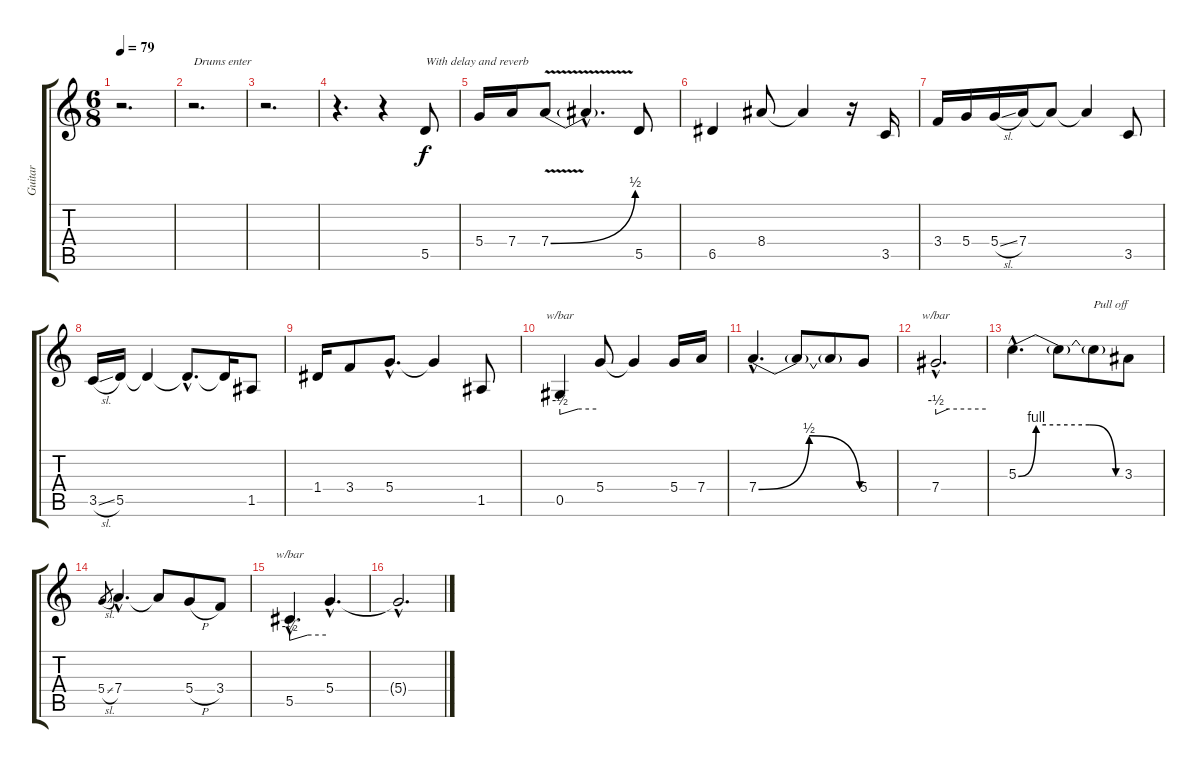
\track ("Guitar" "Guitar") {instrument distortionguitar}
\staff {score tabs}
\tuning (E4 B3 G3 D3 A2 E2) {hide}
\ts (6 8)
\tempo 79
\clef g2
\ks c
r.2{d dy f instrument distortionguitar} |
r.2{d txt "Drums enter"} |
r.2{d} |
r.4{d} r.4 5.5.8{txt "With delay and reverb" volume 16 instrument distortionguitar} |
5.4.16 7.4.16 7.4{be (bend 0 0 60 2) v}.8 7.4{hac t}.4{d} 5.5.8 |
6.5.4 8.4.8 8.4{t}.4 r.16 3.5.16 |
3.4.16 5.4.16 5.4{sl}.16 7.4.16 7.4{t}.8 7.4{t}.4 3.5.8 |
3.5{sl}.16 5.5.16 5.5{t}.4 5.5{hac t}.8{d} 5.5{t}.16 1.5.8 |
1.4.16 3.4.8 5.4{hac}.8{d} 5.4{t}.4 1.5.8 |
0.5.4{tbe (custom default 0 -2 30 0 60 0)} 5.4.8 5.4{t}.4 5.4.16 7.4.16 |
7.4{be (bendrelease 0 0 15 2 45 2 60 0) hac}.4{d} 7.4{t}.8 7.4{t}.8 5.4.8 |
7.4{hac}.2{d tbe (custom default 0 -2 15 0 60 0)} |
5.3{be (custom 0 0 10 4 40 4 55 0 60 0) hac}.4{d} 5.3{t}.8 5.3{t}.8{txt "Pull off"} 3.3.8 |
5.4{sl}.8{gr} 7.4{hac}.4{d} 7.4{t}.8 5.4{h}.8 3.4.8 |
5.5{hac}.4{d tbe (custom default 0 -2 30 0 60 0)} 5.4{hac}.4{d} |
5.4{hac t}.2{d}
